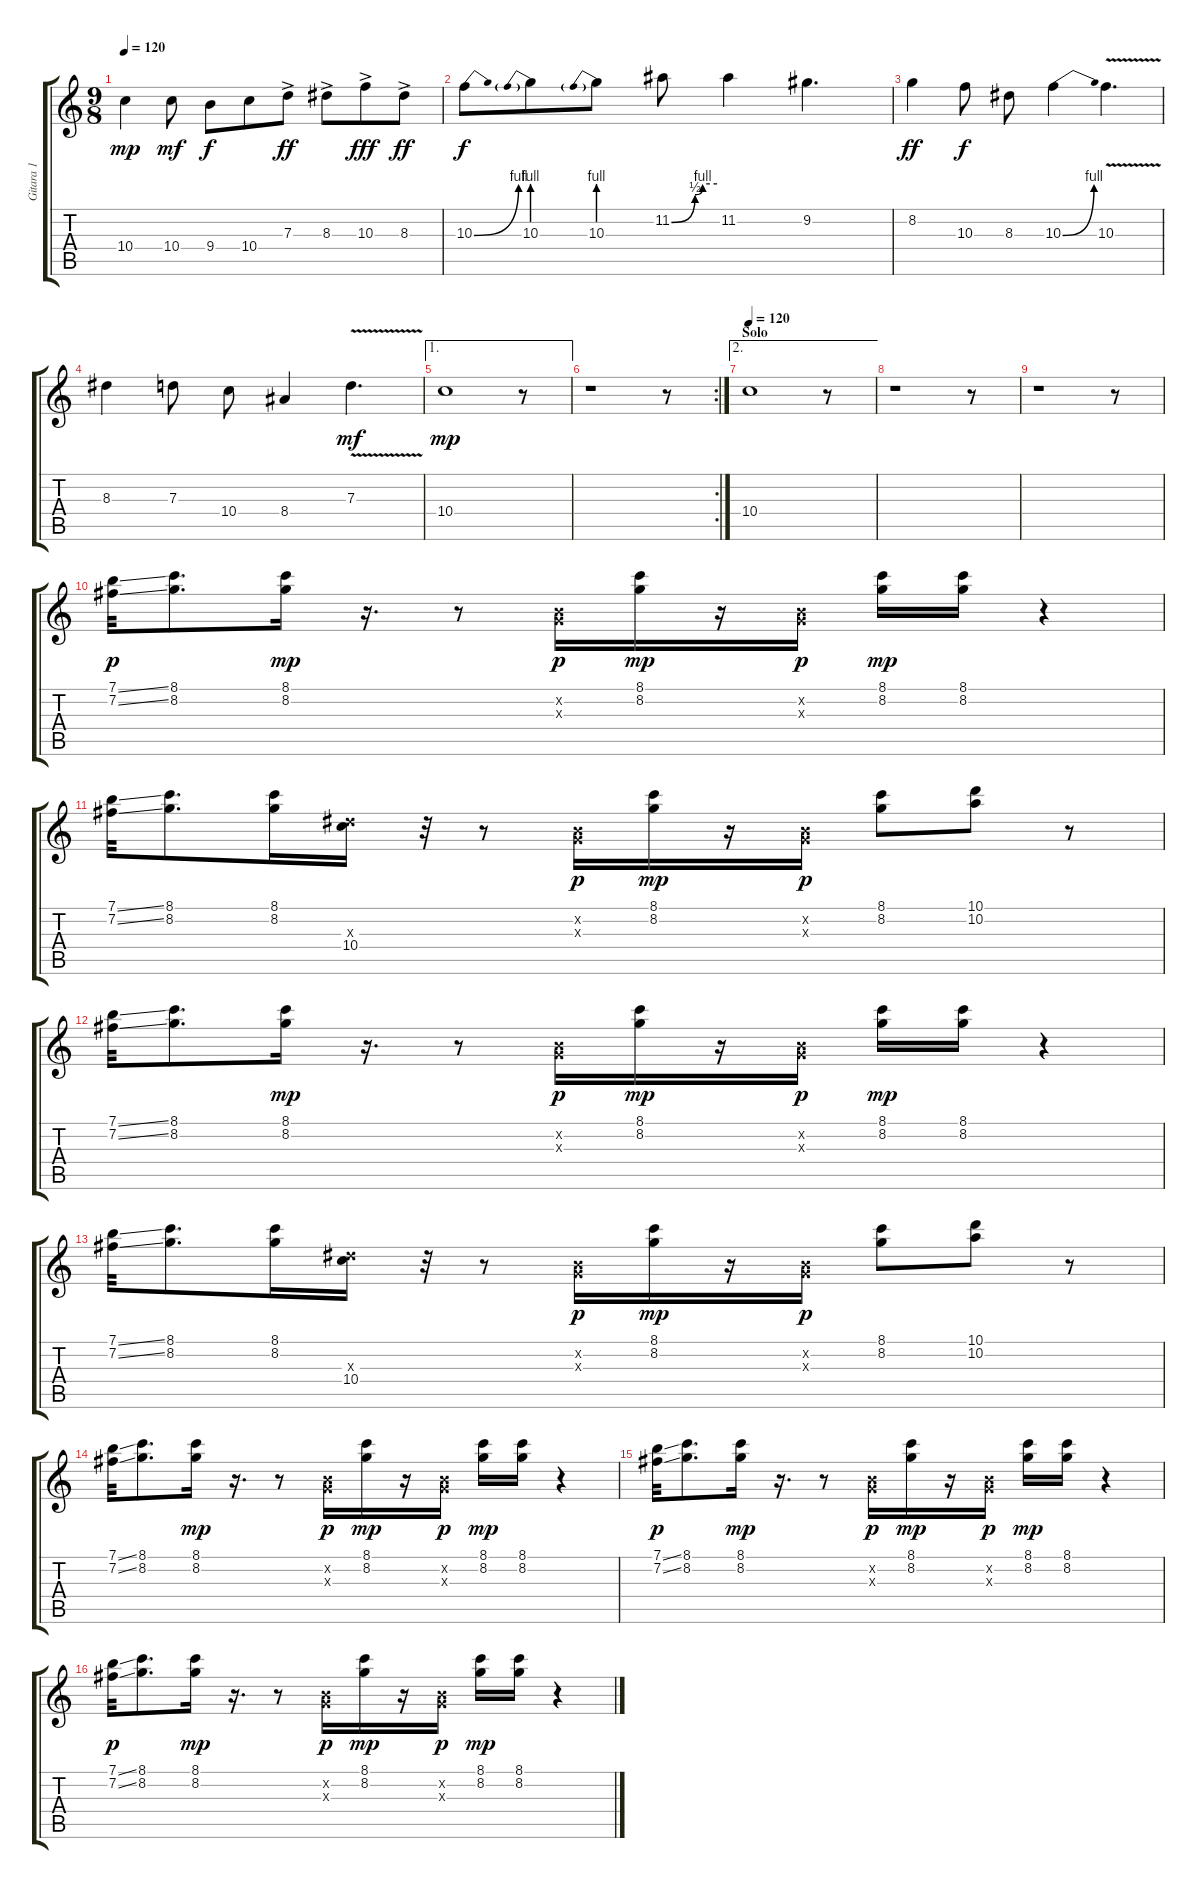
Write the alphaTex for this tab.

\track ("Gitara 1" "Gitara 1") {instrument overdrivenguitar}
\staff {score tabs}
\tuning (E4 B3 G3 D3 A2 E2) {hide}
\ts (9 8)
\tempo 120
\clef g2
\ks c
10.4.4{dy mp} 10.4.8{dy mf} 9.4.8{dy f} 10.4.8 7.3{ac}.8{dy ff} 8.3{ac}.8 10.3{ac}.8{dy fff} 8.3{ac}.8{dy ff} |
10.3{be (bend 0 0 60 4)}.8{dy f} 10.3{be (prebend 0 4 60 4)}.8 10.3{be (prebend 0 4 60 4)}.8 11.2{be (custom 0 0 31 2 41 4 60 4)}.8 11.2.4 9.2.4{d} |
8.2.4{dy ff} 10.3.8{dy f} 8.3.8 10.3{be (bend 0 0 60 4)}.4 10.3{v}.4{d} |
8.3.4 7.3.8 10.4.8 8.4.4 7.3{v}.4{d dy mf} |
\ae 1
10.4.1{dy mp} r.8 |
\rc 2
r.1 r.8 |
\ae 2
\section ("" "Solo")
\tempo 120
10.4.1 r.8 |
r.1 r.8 |
r.1 r.8 |
(7.1{ss} 7.2{ss}).32{dy p instrument electricguitarclean} (8.1 8.2).8{d} (8.1 8.2).16{dy mp} r.16{d} r.8 (0.2{x} 0.3{x}).16{dy p} (8.1 8.2).16{dy mp} r.16 (0.2{x} 0.3{x}).16{dy p} (8.1 8.2).16{dy mp} (8.1 8.2).16 r.4 |
(7.1{ss} 7.2{ss}).32 (8.1 8.2).8{d} (8.1 8.2).16 (8.3{x} 10.4).16 r.32 r.8 (0.2{x} 0.3{x}).16{dy p} (8.1 8.2).16{dy mp} r.16 (0.2{x} 0.3{x}).16{dy p} (8.1 8.2).8 (10.1 10.2).8 r.8 |
(7.1{ss} 7.2{ss}).32 (8.1 8.2).8{d} (8.1 8.2).16{dy mp} r.16{d} r.8 (0.2{x} 0.3{x}).16{dy p} (8.1 8.2).16{dy mp} r.16 (0.2{x} 0.3{x}).16{dy p} (8.1 8.2).16{dy mp} (8.1 8.2).16 r.4 |
(7.1{ss} 7.2{ss}).32 (8.1 8.2).8{d} (8.1 8.2).16 (8.3{x} 10.4).16 r.32 r.8 (0.2{x} 0.3{x}).16{dy p} (8.1 8.2).16{dy mp} r.16 (0.2{x} 0.3{x}).16{dy p} (8.1 8.2).8 (10.1 10.2).8 r.8 |
(7.1{ss} 7.2{ss}).32 (8.1 8.2).8{d} (8.1 8.2).16{dy mp} r.16{d} r.8 (0.2{x} 0.3{x}).16{dy p} (8.1 8.2).16{dy mp} r.16 (0.2{x} 0.3{x}).16{dy p} (8.1 8.2).16{dy mp} (8.1 8.2).16 r.4 |
(7.1{ss} 7.2{ss}).32{dy p} (8.1 8.2).8{d} (8.1 8.2).16{dy mp} r.16{d} r.8 (0.2{x} 0.3{x}).16{dy p} (8.1 8.2).16{dy mp} r.16 (0.2{x} 0.3{x}).16{dy p} (8.1 8.2).16{dy mp} (8.1 8.2).16 r.4 |
(7.1{ss} 7.2{ss}).32{dy p} (8.1 8.2).8{d} (8.1 8.2).16{dy mp} r.16{d} r.8 (0.2{x} 0.3{x}).16{dy p} (8.1 8.2).16{dy mp} r.16 (0.2{x} 0.3{x}).16{dy p} (8.1 8.2).16{dy mp} (8.1 8.2).16 r.4
